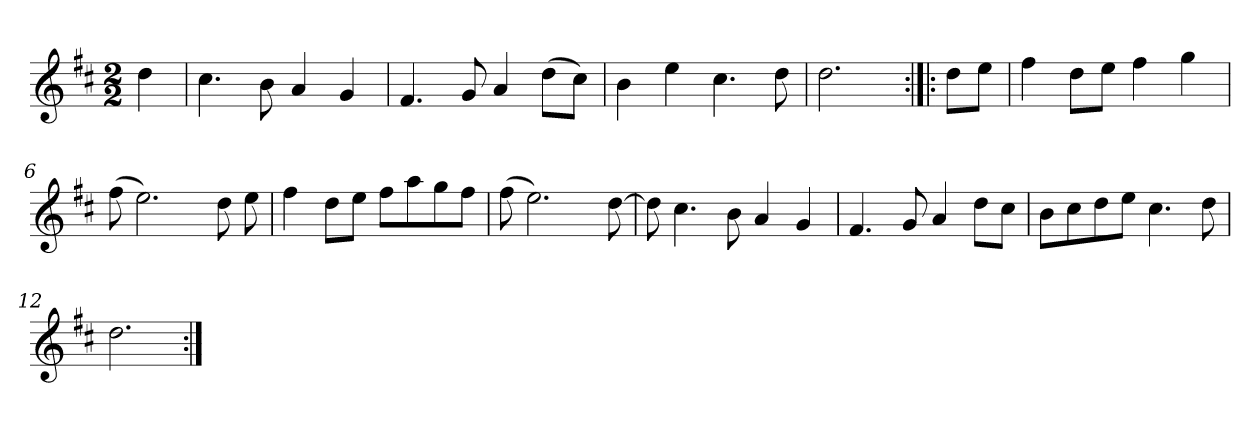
**kern
*part1
*staff1
*clefG2
*k[f#c#]
*D:
*M2/2
*MM120
=
4dd
=1
4.cc#
8b
4a
4g
=2
4.f#
8g
4a
(8dd\L
8cc#\J)
=3
4b
4ee
4.cc#
8dd
=4
2.dd
=:|!|:
8dd\L
8ee\J
=5
4ff#
8dd\L
8ee\J
4ff#
4gg
=6
(8ff#
2.ee)
8dd
8ee
=7
4ff#
8dd\L
8ee\J
8ff#\L
8aa\
8gg\
8ff#\J
=8
(8ff#
2.ee)
[8dd
=9
8dd]
4.cc#
8b
4a
4g
=10
4.f#
8g
4a
8dd\L
8cc#\J
=11
8b\L
8cc#\
8dd\
8ee\J
4.cc#
8dd
=12
2.dd
=:|!
*-
